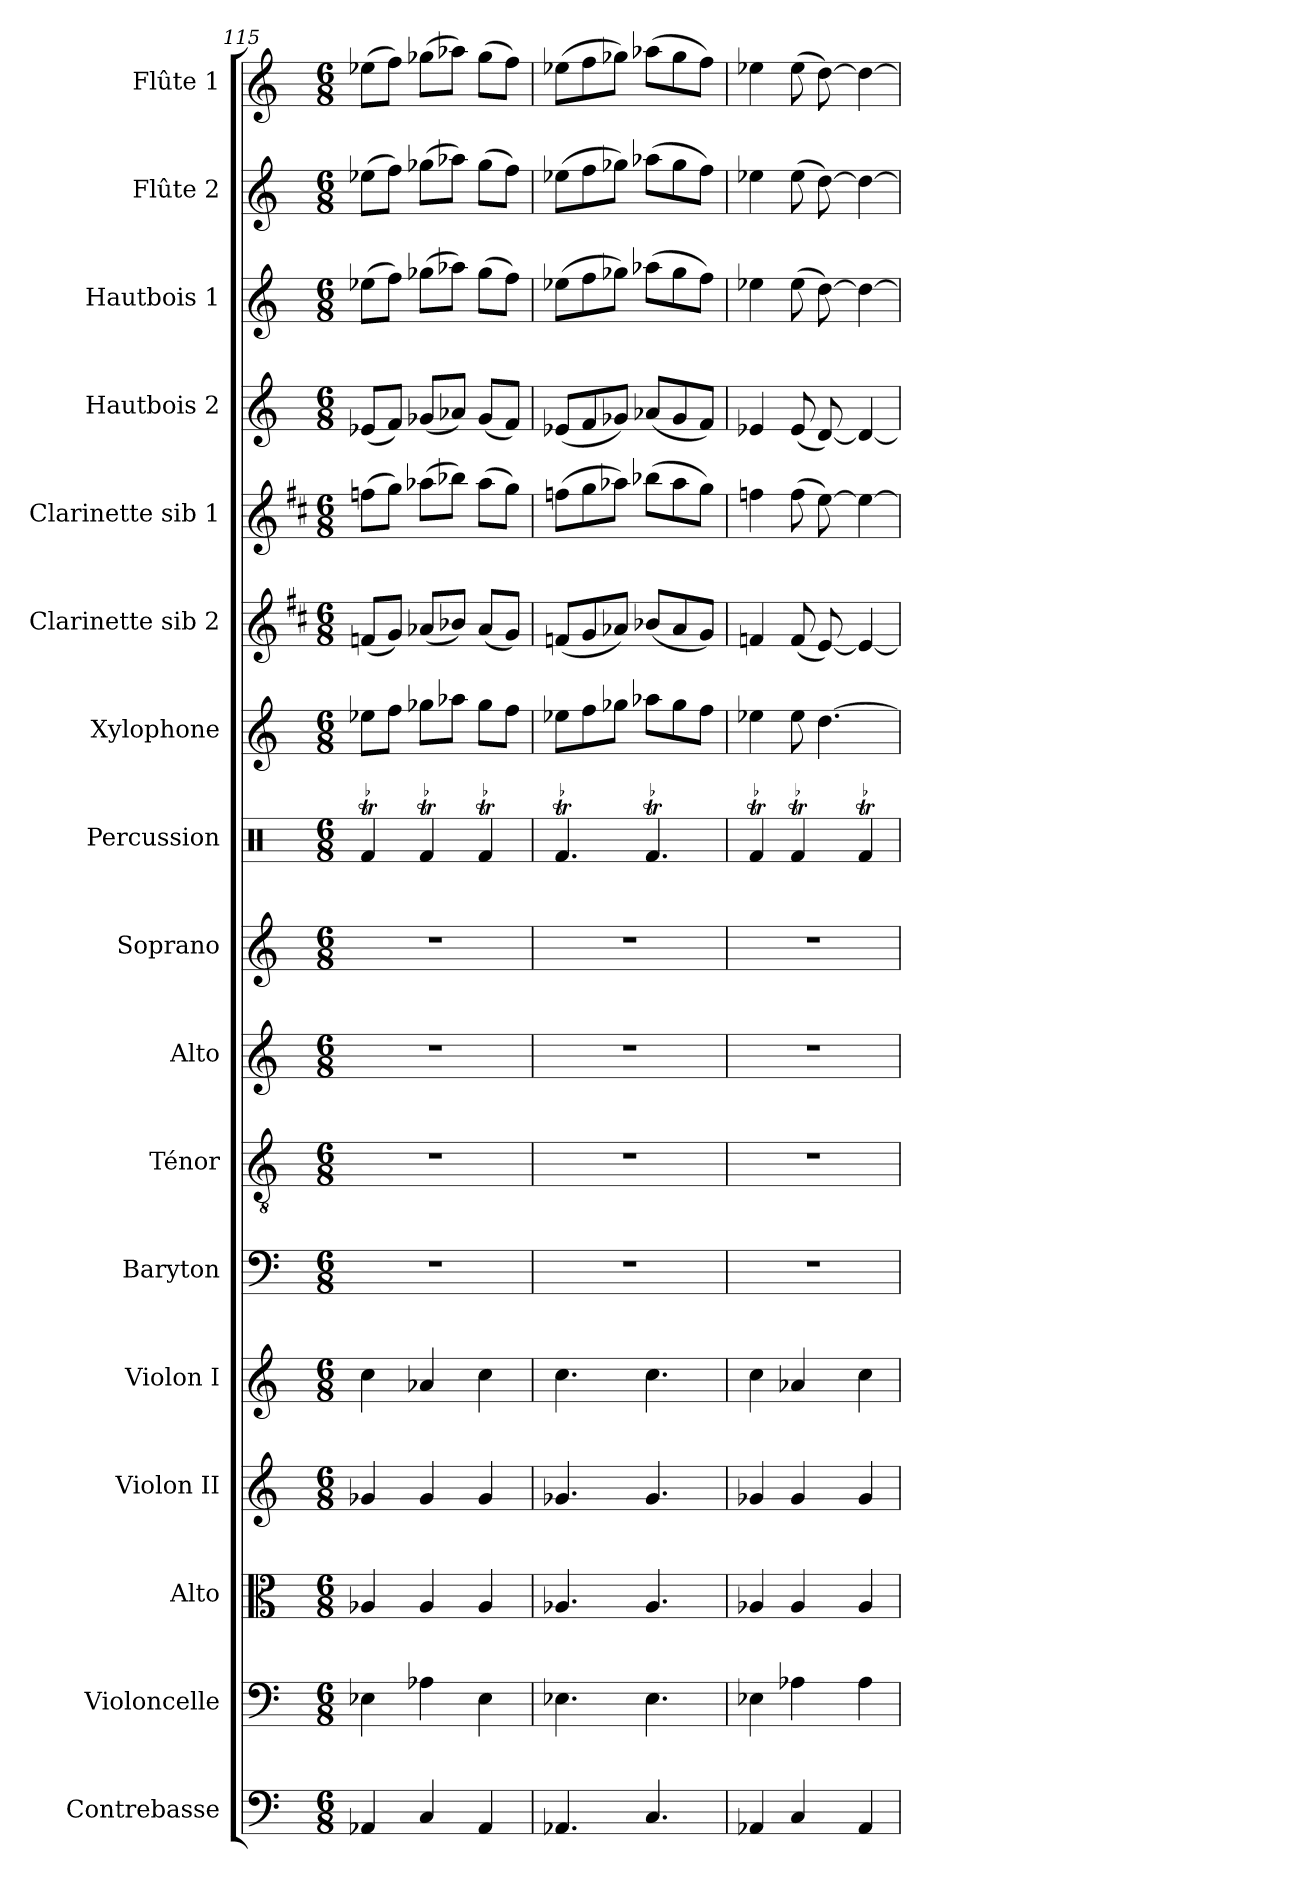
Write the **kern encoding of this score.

**kern	**kern	**kern	**kern	**kern	**kern	**kern	**kern	**kern	**kern	**kern	**kern	**kern	**kern	**kern	**kern	**kern
*part17	*part16	*part15	*part14	*part13	*part12	*part11	*part10	*part9	*part8	*part7	*part6	*part5	*part4	*part3	*part2	*part1
*staff17	*staff16	*staff15	*staff14	*staff13	*staff12	*staff11	*staff10	*staff9	*staff8	*staff7	*staff6	*staff5	*staff4	*staff3	*staff2	*staff1
*I"Contrebasse	*I"Violoncelle	*I"Alto	*I"Violon II	*I"Violon I	*I"Baryton	*I"Ténor	*I"Alto	*I"Soprano	*I"Percussion	*I"Xylophone	*I"Clarinette sib 2	*I"Clarinette sib 1	*I"Hautbois 2	*I"Hautbois 1	*I"Flûte 2	*I"Flûte 1
*I'Cb.	*I'Vc.	*I'A	*I'Vln. II	*I'Vln. I	*I'Bar.	*I'T	*I'A	*I'S	*I'Perc.	*I'Xyl.	*I'Cl. Sib 2	*I'Cl. Sib 1	*I'Hb. 2	*I'Hb. 1	*I'Fl. 2	*I'Fl. 1
*clefF4	*clefF4	*clefC3	*clefG2	*clefG2	*clefF4	*clefGv2	*clefG2	*clefG2	*clefX	*clefG2	*clefG2	*clefG2	*clefG2	*clefG2	*clefG2	*clefG2
*ITrd7c12	*	*	*	*	*	*	*	*	*	*	*ITrd1c2	*ITrd1c2	*	*	*	*
*k[]	*k[]	*k[]	*k[]	*k[]	*k[]	*k[]	*k[]	*k[]	*k[]	*k[]	*k[]	*k[]	*k[]	*k[]	*k[]	*k[]
*C:	*C:	*C:	*C:	*C:	*C:	*C:	*C:	*C:	*C:	*C:	*C:	*C:	*C:	*C:	*C:	*C:
*M6/8	*M6/8	*M6/8	*M6/8	*M6/8	*M6/8	*M6/8	*M6/8	*M6/8	*M6/8	*M6/8	*M6/8	*M6/8	*M6/8	*M6/8	*M6/8	*M6/8
=115	=115	=115	=115	=115	=115	=115	=115	=115	=115	=115	=115	=115	=115	=115	=115	=115
4AAA-X/	4E-X\	4A-X/	4g-X/	4cc\	2.r	2.r	2.r	2.r	4Rft/	8ee-X\L	(<8e-X/L	(>8ee-X\L	(<8e-X/L	(>8ee-X\L	(>8ee-X\L	(>8ee-X\L
.	.	.	.	.	.	.	.	.	.	8ff\J	8f/J)	8ff\J)	8f/J)	8ff\J)	8ff\J)	8ff\J)
4CC/	4A-X\	4A-/	4g-/	4a-X/	.	.	.	.	4Rft/	8gg-X\L	(<8g-X/L	(>8gg-X\L	(<8g-X/L	(>8gg-X\L	(>8gg-X\L	(>8gg-X\L
.	.	.	.	.	.	.	.	.	.	8aa-X\J	8a-X/J)	8aa-X\J)	8a-X/J)	8aa-X\J)	8aa-X\J)	8aa-X\J)
4AAA-/	4E-\	4A-/	4g-/	4cc\	.	.	.	.	4Rft/	8gg-\L	(<8g-/L	(>8gg-\L	(<8g-/L	(>8gg-\L	(>8gg-\L	(>8gg-\L
.	.	.	.	.	.	.	.	.	.	8ff\J	8f/J)	8ff\J)	8f/J)	8ff\J)	8ff\J)	8ff\J)
=116	=116	=116	=116	=116	=116	=116	=116	=116	=116	=116	=116	=116	=116	=116	=116	=116
4.AAA-X/	4.E-X\	4.A-X/	4.g-X/	4.cc\	2.r	2.r	2.r	2.r	4.Rft/	8ee-X\L	(<8e-X/L	(>8ee-X\L	(<8e-X/L	(>8ee-X\L	(>8ee-X\L	(>8ee-X\L
.	.	.	.	.	.	.	.	.	.	8ff\	8f/	8ff\	8f/	8ff\	8ff\	8ff\
.	.	.	.	.	.	.	.	.	.	8gg-X\J	8g-X/J)	8gg-X\J)	8g-X/J)	8gg-X\J)	8gg-X\J)	8gg-X\J)
4.CC/	4.E-\	4.A-/	4.g-/	4.cc\	.	.	.	.	4.Rft/	8aa-X\L	(<8a-X/L	(>8aa-X\L	(<8a-X/L	(>8aa-X\L	(>8aa-X\L	(>8aa-X\L
.	.	.	.	.	.	.	.	.	.	8gg-\	8g-/	8gg-\	8g-/	8gg-\	8gg-\	8gg-\
.	.	.	.	.	.	.	.	.	.	8ff\J	8f/J)	8ff\J)	8f/J)	8ff\J)	8ff\J)	8ff\J)
!!LO:PB:g=z
=117	=117	=117	=117	=117	=117	=117	=117	=117	=117	=117	=117	=117	=117	=117	=117	=117
4AAA-X/	4E-X\	4A-X/	4g-X/	4cc\	2.r	2.r	2.r	2.r	4Rft/	4ee-X\	4e-X/	4ee-X\	4e-X/	4ee-X\	4ee-X\	4ee-X\
4CC/	4A-X\	4A-/	4g-/	4a-X/	.	.	.	.	4Rft/	8ee-\	(<8e-/	(>8ee-\	(<8e-/	(>8ee-\	(>8ee-\	(>8ee-\
.	.	.	.	.	.	.	.	.	.	[4.dd\	[8d/)	[8dd\)	[8d/)	[8dd\)	[8dd\)	[8dd\)
4AAA-/	4A-\	4A-/	4g-/	4cc\	.	.	.	.	4Rft/	.	4d/_	4dd\_	4d/_	4dd\_	4dd\_	4dd\_
=	=	=	=	=	=	=	=	=	=	=	=	=	=	=	=	=
*-	*-	*-	*-	*-	*-	*-	*-	*-	*-	*-	*-	*-	*-	*-	*-	*-
